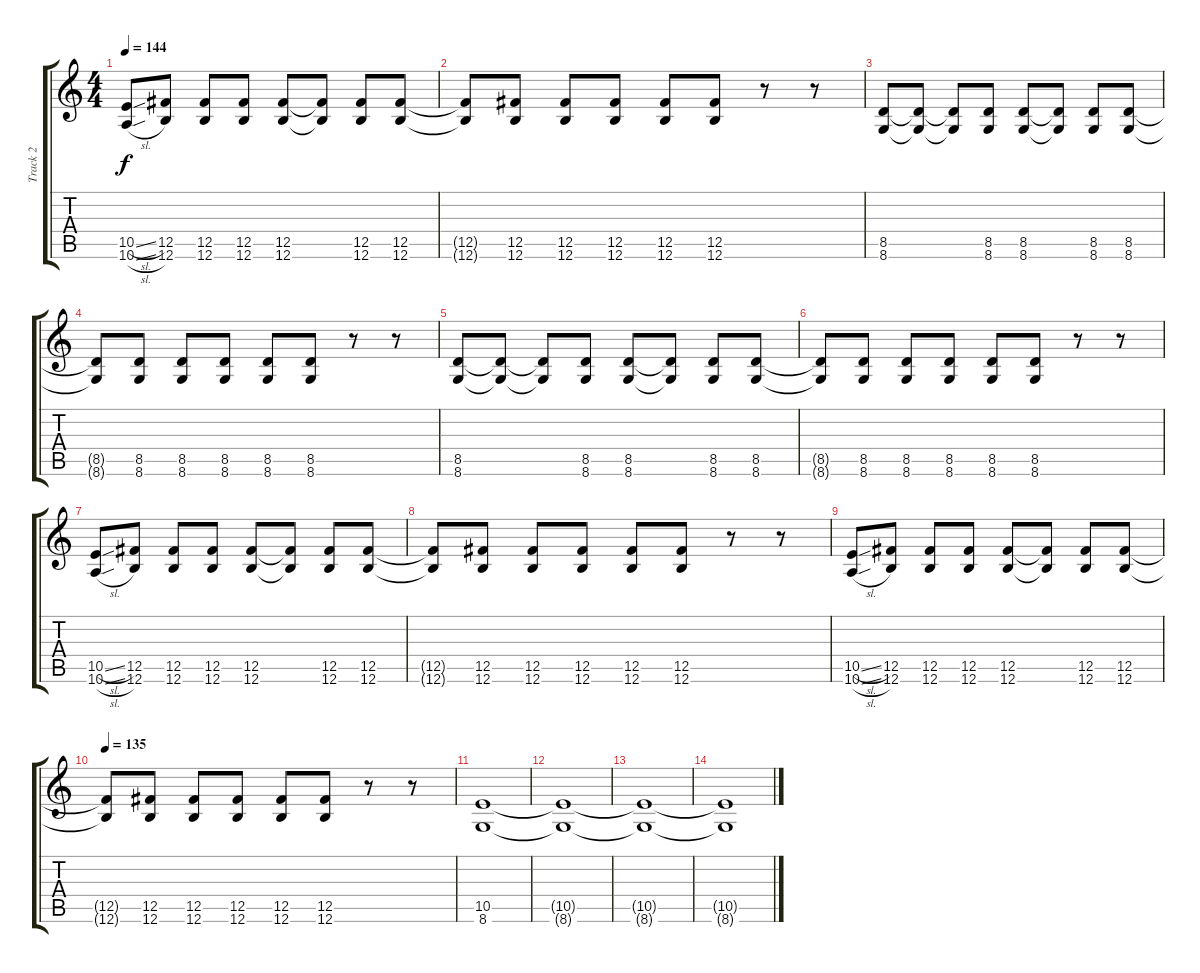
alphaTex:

\track ("Track 2" "Track 2") {instrument distortionguitar}
\staff {score tabs}
\tuning (Db4 Ab3 E3 B2 Gb2 B1) {hide}
\ts (4 4)
\tempo 144
\clef g2
\ks c
(10.5{sl} 10.6{sl}).8{dy f} (12.5 12.6).8 (12.5 12.6).8 (12.5 12.6).8 (12.5 12.6).8 (12.5{t} 12.6{t}).8 (12.5 12.6).8 (12.5 12.6).8 |
(12.5{t} 12.6{t}).8 (12.5 12.6).8 (12.5 12.6).8 (12.5 12.6).8 (12.5 12.6).8 (12.5 12.6).8 r.8 r.8 |
(8.5 8.6).8 (8.5{t} 8.6{t}).8 (8.5{t} 8.6{t}).8 (8.5 8.6).8 (8.5 8.6).8 (8.5{t} 8.6{t}).8 (8.5 8.6).8 (8.5 8.6).8 |
(8.5{t} 8.6{t}).8 (8.5 8.6).8 (8.5 8.6).8 (8.5 8.6).8 (8.5 8.6).8 (8.5 8.6).8 r.8 r.8 |
(8.5 8.6).8 (8.5{t} 8.6{t}).8 (8.5{t} 8.6{t}).8 (8.5 8.6).8 (8.5 8.6).8 (8.5{t} 8.6{t}).8 (8.5 8.6).8 (8.5 8.6).8 |
(8.5{t} 8.6{t}).8 (8.5 8.6).8 (8.5 8.6).8 (8.5 8.6).8 (8.5 8.6).8 (8.5 8.6).8 r.8 r.8 |
(10.5{sl} 10.6{sl}).8 (12.5 12.6).8 (12.5 12.6).8 (12.5 12.6).8 (12.5 12.6).8 (12.5{t} 12.6{t}).8 (12.5 12.6).8 (12.5 12.6).8 |
(12.5{t} 12.6{t}).8 (12.5 12.6).8 (12.5 12.6).8 (12.5 12.6).8 (12.5 12.6).8 (12.5 12.6).8 r.8 r.8 |
(10.5{sl} 10.6{sl}).8 (12.5 12.6).8 (12.5 12.6).8 (12.5 12.6).8 (12.5 12.6).8 (12.5{t} 12.6{t}).8 (12.5 12.6).8 (12.5 12.6).8 |
\tempo 135
(12.5{t} 12.6{t}).8 (12.5 12.6).8 (12.5 12.6).8 (12.5 12.6).8 (12.5 12.6).8 (12.5 12.6).8 r.8 r.8 |
(10.5 8.6).1 |
(10.5{t} 8.6{t}).1 |
(10.5{t} 8.6{t}).1 |
(10.5{t} 8.6{t}).1
